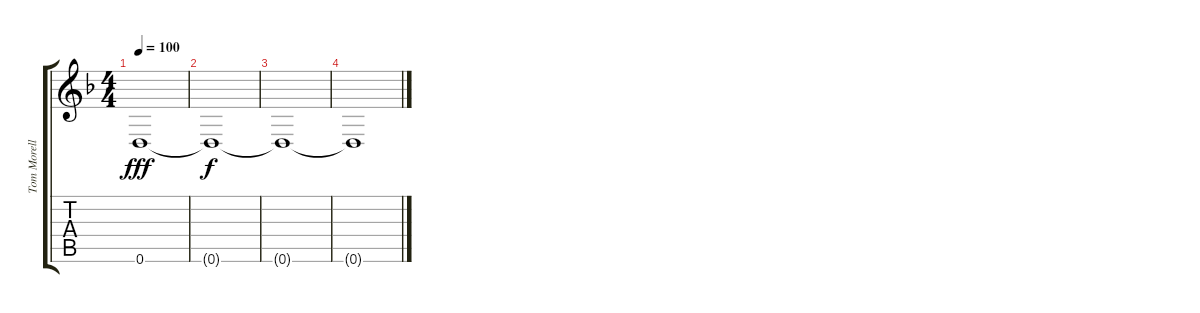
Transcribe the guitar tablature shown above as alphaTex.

\track ("Tom Morello" "Tom Morell") {instrument distortionguitar}
\staff {score tabs}
\tuning (E4 B3 G3 D3 A2 D2) {hide}
\ts (4 4)
\tempo 100
\clef g2
\ks f
0.6.1{dy fff volume 0} |
0.6{t}.1{dy f} |
0.6{t}.1 |
0.6{t}.1
